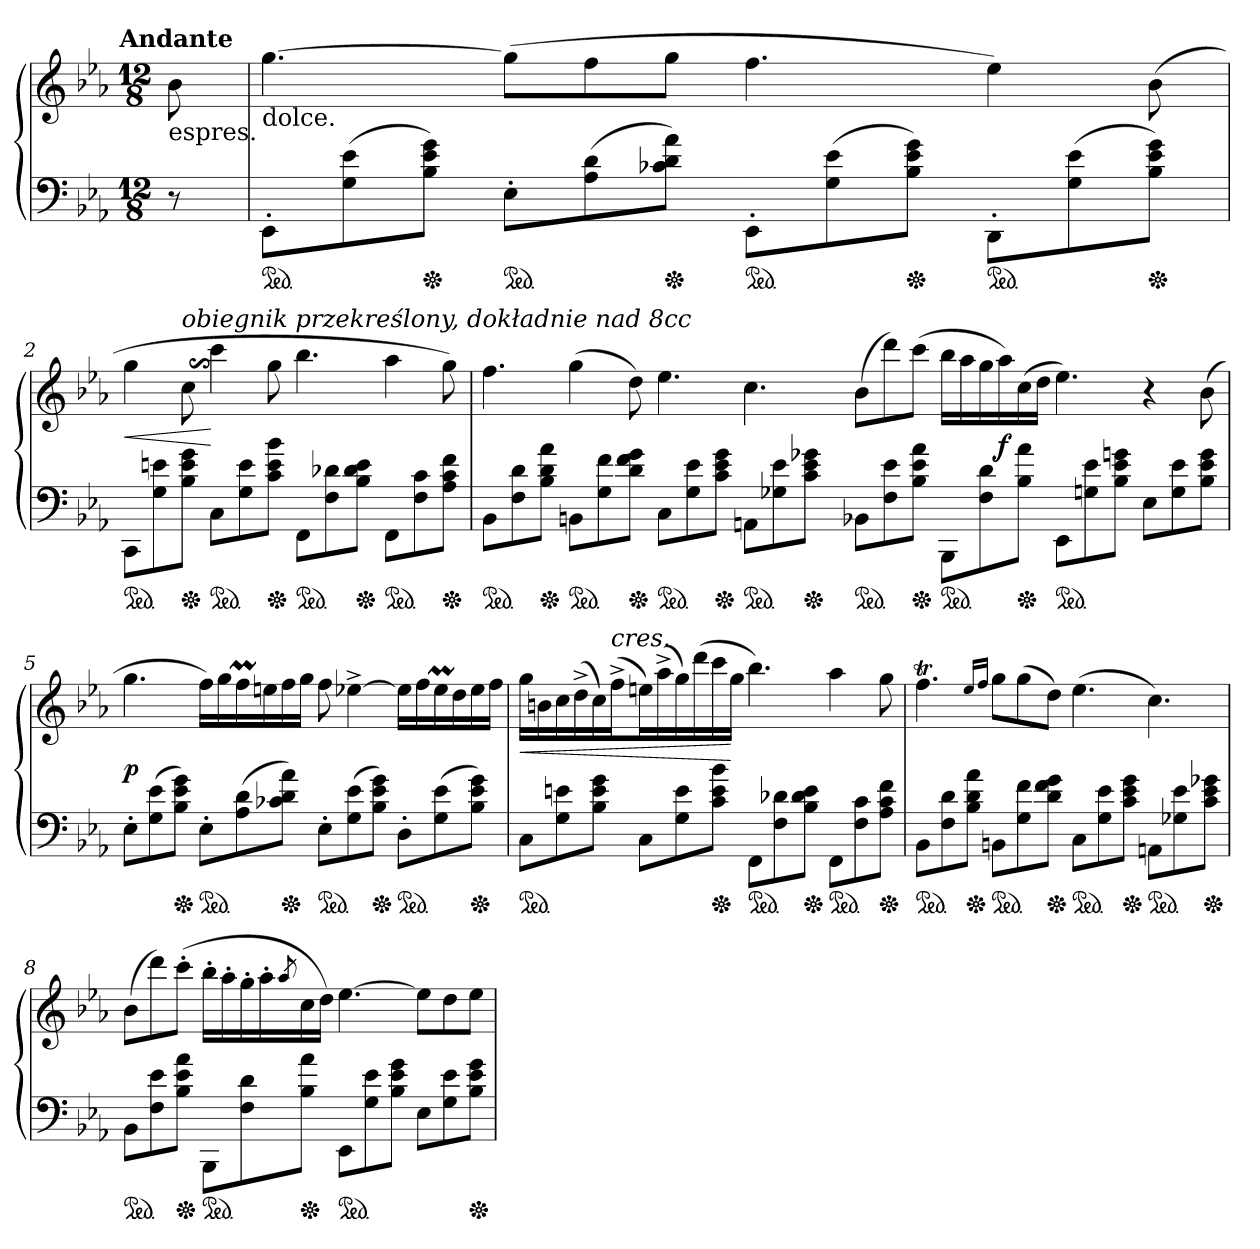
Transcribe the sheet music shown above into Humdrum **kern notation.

**kern	**kern	**dynam
*part1	*part1	*part1
*staff2	*staff1	*staff1/2
*clefF4	*clefG2	*
*k[b-e-a-]	*k[b-e-a-]	*
!!LO:TX:omd:t=Andante
*M12/8	*M12/8	*
*MM72	*MM72	*
=	=	=
!	!LO:TX:b:t=espres.	!
8r	8b-	.
=1	=1	=1
!	!LO:TX:b:t=dolce.	!
!LO:TX:b:i:t=złamana belka (też w 3. i 4. grupie ósemek)	!	!
*ped	*	*
8EE-'<L	[4.gg	.
(8G 8e-	.	.
*Xped	*	*
8B- 8e- 8gJ)	.	.
*ped	*	*
8E-'L	(8ggL]	.
(8A- 8d	8ff	.
*Xped	*	*
8c-X 8d 8a-J)	8ggJ	.
*ped	*	*
8EE-'<L	4.ff	.
(8G 8e-	.	.
*Xped	*	*
8B- 8e- 8gJ)	.	.
*ped	*	*
8DD'<L	4ee-)	.
(8G 8e-	.	.
*Xped	*	*
8B- 8e- 8gJ)	(8b-	.
=2	=2	=2
!LO:TX:b:i:t=złamana belka	!	!
*ped	*	*
8CCL	4gg	<
8G 8en	.	.
!	!LO:TX:a:i:t=obiegnik przekreślony, dokładnie nad 8cc	!
*Xped	*	*
8B- 8e 8gJ	8cc$SS	.
*ped	*	*
8CL	4ccc	[
8G 8e	.	.
*Xped	*	*
8c 8e 8b-J	8gg	.
*ped	*	*
8FFL	4.bb-	.
8F 8d-X	.	.
*Xped	*	*
8B- 8d- 8eJ	.	.
*ped	*	*
8FFL	4aa-	.
8F 8c	.	.
*Xped	*	*
8A- 8c 8fJ	8gg)	.
=3	=3	=3
*ped	*	*
8BB-L	4.ff	.
8F 8d	.	.
*Xped	*	*
8B- 8d 8a-J	.	.
*ped	*	*
8BBnL	(4gg	.
8G 8f	.	.
*Xped	*	*
8d 8f 8gJ	8dd)	.
*ped	*	*
8CL	4.ee-	.
8G 8e-	.	.
*Xped	*	*
8c 8e- 8gJ	.	.
*ped	*	*
8AAnL	4.cc	.
8G-X 8e-	.	.
*Xped	*	*
8c 8e- 8g-XJ	.	.
=4-	=4-	=4-
*ped	*	*
8BB-XL	(8b-L	.
8F 8e-	8ddd)	.
*Xped	*	*
8B- 8e- 8a-J	(8cccJ	.
!LO:TX:b:i:t=złamana belka (też w 3. grupie ósemek)	!	!
*ped	*	*
8BBB-L	16bb-LL	.
.	16aa-	.
8F 8d	16gg	.
.	16aa-)	f
*Xped	*	*
8B- 8a-J	(16cc	.
.	16ddJJ	.
*ped	*	*
8EE-L	4.ee-)	.
8Gn 8e-	.	.
8B- 8e- 8gnJ	.	.
8E-L	4r	.
8G 8e-	.	.
8B- 8e- 8gJ	(8b-	.
=5	=5	=5
8E-'L	4.gg	p
(8G 8e-	.	.
*Xped	*	*
8B- 8e- 8gJ)	.	.
*ped	*	*
8E-'L	16ffLL)	.
.	16gg	.
(8A- 8d	16ffM	.
.	16een	.
*Xped	*	*
8c-X 8d 8a-J)	16ff	.
.	16ggJJ	.
*ped	*	*
8E-'L	8ff	.
(8G 8e-	[4ee-X^<	.
*Xped	*	*
8B- 8e- 8gJ)	.	.
*ped	*	*
8D'L	16ee-LL]	.
.	16ff	.
(8G 8e-	16ee-M	.
.	16dd	.
*Xped	*	*
8B- 8e- 8gJ)	16ee-	.
.	16ffJJ	.
=6	=6	=6
*ped	*	*
8CL	16ggLL	<
.	16bn	.
8G 8en	16cc	.
.	(16dd^	.
8B- 8e 8gJ	16cc)	.
!	!LO:TX:a:i:t=cres.	!
.	(16ff^J	.
8CL	16eenL)	.
.	(16aa-^	.
8G 8e	16gg)	.
.	(16ddd	.
*Xped	*	*
8c 8e 8b-J	16ccc	.
.	16ggJJ	[
*ped	*	*
8FFL	4.bb-)	.
8F 8d-X	.	.
*Xped	*	*
8B- 8d- 8eJ	.	.
*ped	*	*
8FFL	4aa-	.
8F 8c	.	.
*Xped	*	*
8A- 8c 8fJ	8gg	.
=7	=7	=7
*ped	*	*
8BB-L	4.ffT	.
8F 8d	.	.
*Xped	*	*
8B- 8d 8a-J	.	.
.	16qqee-/LL	.
.	16qqff/JJ	.
*ped	*	*
8BBnL	8ggTTTL	.
8G 8f	(8gg	.
*Xped	*	*
8d 8f 8gJ	8ddJ)	.
*ped	*	*
8CL	(4.ee-	.
8G 8e-	.	.
*Xped	*	*
8c 8e- 8gJ	.	.
*ped	*	*
8AAnL	4.cc)	.
8G-X 8e-	.	.
*Xped	*	*
8c 8e- 8g-XJ	.	.
=8	=8	=8
*ped	*	*
8BB-L	(8b-L	.
8F 8e-	8ddd)	.
*Xped	*	*
8B- 8e- 8a-J	(8ccc'J	.
!LO:TX:b:i:t=złamana belka (też w 3. grupie ósemek)	!	!
*ped	*	*
8BBB-L	16bb-'LL	.
.	16aa-'	.
8F 8d	16gg'	.
.	16aa-'	.
.	8qaa-/	.
*Xped	*	*
8B- 8a-J	16cc	.
.	16ddJJ)	.
*ped	*	*
8EE-L	[4.ee-	.
8G 8e-	.	.
8B- 8e- 8gJ	.	.
8E-L	8ee-L]	.
8G 8e-	8dd	.
*Xped	*	*
8B- 8e- 8gJ	8ee-J	.
=	=	=
*-	*-	*-
